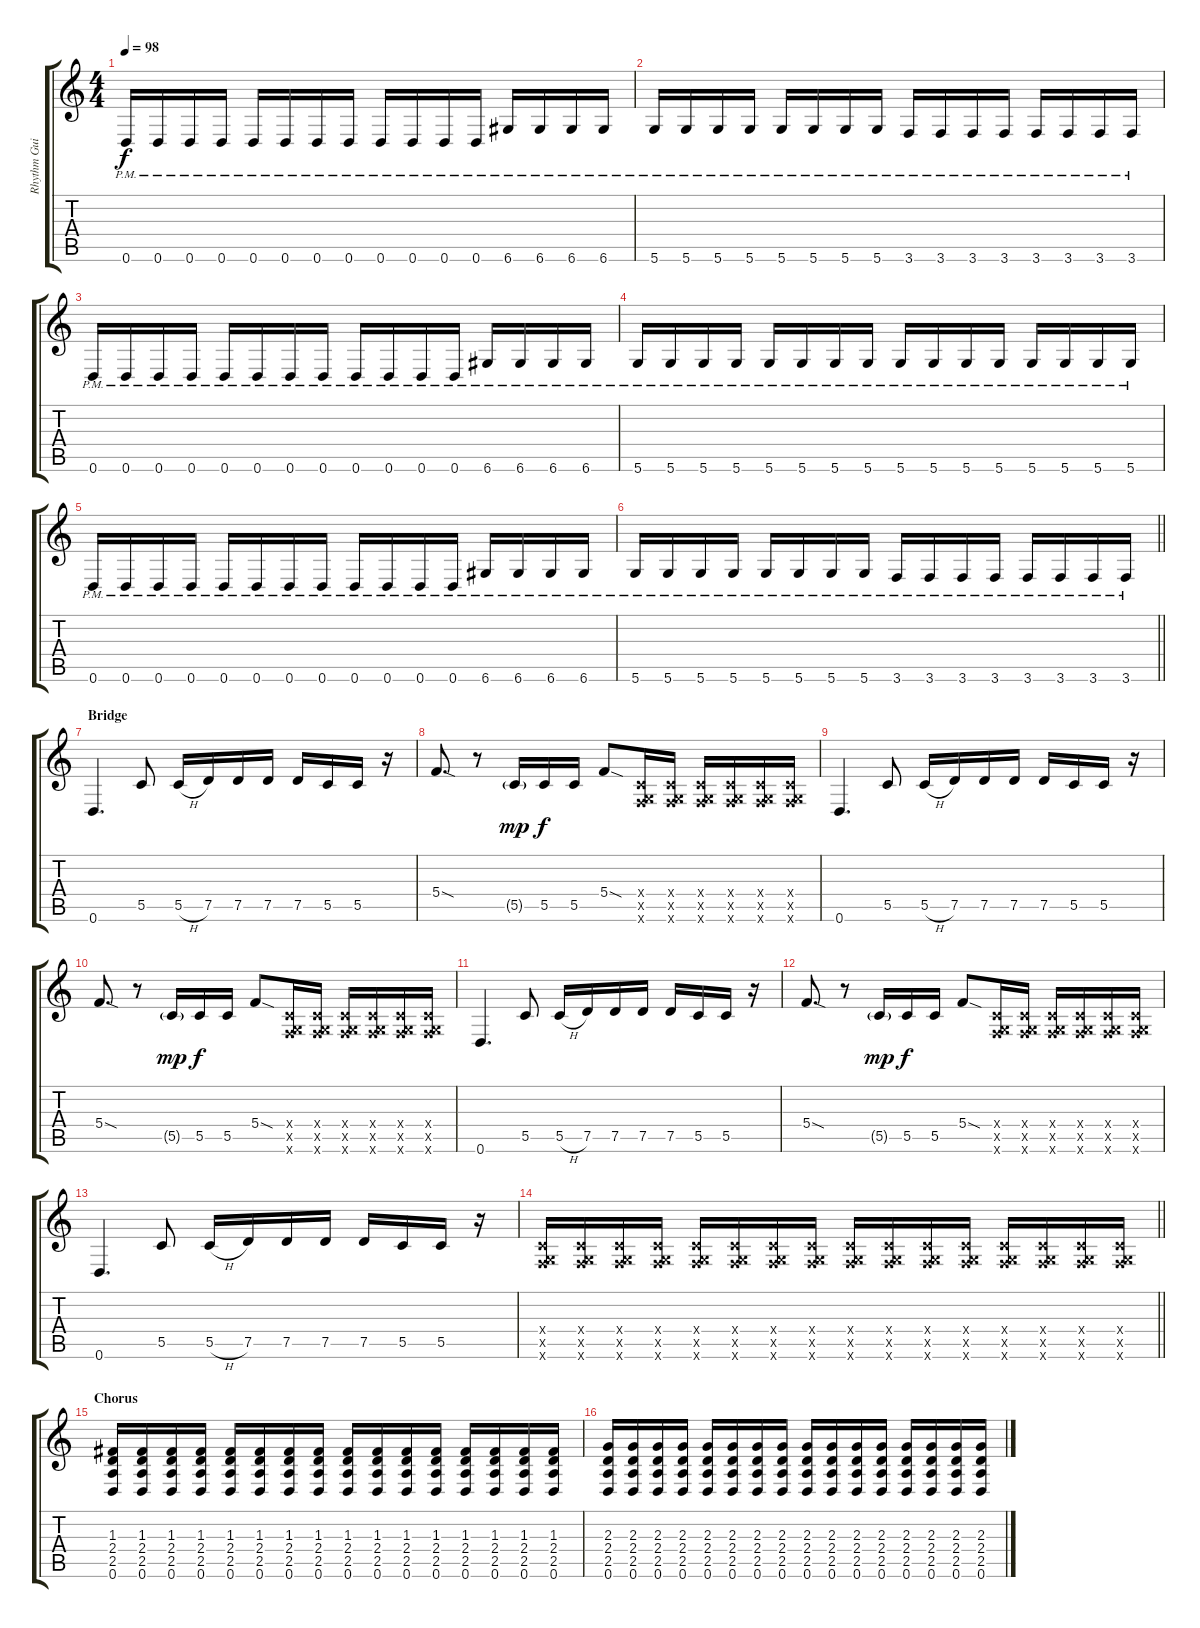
\track ("Rhythm Guitar " "Rhythm Gui") {instrument distortionguitar}
\staff {score tabs}
\tuning (D4 A3 F3 C3 G2 D2) {hide}
\ts (4 4)
\tempo 98
\clef g2
\ks c
0.6{pm}.16{dy f} 0.6{pm}.16 0.6{pm}.16 0.6{pm}.16 0.6{pm}.16 0.6{pm}.16 0.6{pm}.16 0.6{pm}.16 0.6{pm}.16 0.6{pm}.16 0.6{pm}.16 0.6{pm}.16 6.6{pm}.16 6.6{pm}.16 6.6{pm}.16 6.6{pm}.16 |
5.6{pm}.16 5.6{pm}.16 5.6{pm}.16 5.6{pm}.16 5.6{pm}.16 5.6{pm}.16 5.6{pm}.16 5.6{pm}.16 3.6{pm}.16 3.6{pm}.16 3.6{pm}.16 3.6{pm}.16 3.6{pm}.16 3.6{pm}.16 3.6{pm}.16 3.6{pm}.16 |
0.6{pm}.16 0.6{pm}.16 0.6{pm}.16 0.6{pm}.16 0.6{pm}.16 0.6{pm}.16 0.6{pm}.16 0.6{pm}.16 0.6{pm}.16 0.6{pm}.16 0.6{pm}.16 0.6{pm}.16 6.6{pm}.16 6.6{pm}.16 6.6{pm}.16 6.6{pm}.16 |
5.6{pm}.16 5.6{pm}.16 5.6{pm}.16 5.6{pm}.16 5.6{pm}.16 5.6{pm}.16 5.6{pm}.16 5.6{pm}.16 5.6{pm}.16 5.6{pm}.16 5.6{pm}.16 5.6{pm}.16 5.6{pm}.16 5.6{pm}.16 5.6{pm}.16 5.6{pm}.16 |
0.6{pm}.16 0.6{pm}.16 0.6{pm}.16 0.6{pm}.16 0.6{pm}.16 0.6{pm}.16 0.6{pm}.16 0.6{pm}.16 0.6{pm}.16 0.6{pm}.16 0.6{pm}.16 0.6{pm}.16 6.6{pm}.16 6.6{pm}.16 6.6{pm}.16 6.6{pm}.16 |
\barLineRight lightlight
5.6{pm}.16 5.6{pm}.16 5.6{pm}.16 5.6{pm}.16 5.6{pm}.16 5.6{pm}.16 5.6{pm}.16 5.6{pm}.16 3.6{pm}.16 3.6{pm}.16 3.6{pm}.16 3.6{pm}.16 3.6{pm}.16 3.6{pm}.16 3.6{pm}.16 3.6{pm}.16 |
\section ("" "Bridge")
0.6.4{d} 5.5.8 5.5{h}.16 7.5.16 7.5.16 7.5.16 7.5.16 5.5.16 5.5.16 r.16 |
5.4{sod}.8{d} r.8 5.5{g}.16{dy mp} 5.5.16{dy f} 5.5.16 5.4{sod}.8 (0.4{x} 0.5{x} 3.6{x}).16 (0.4{x} 0.5{x} 3.6{x}).16 (0.4{x} 0.5{x} 3.6{x}).16 (0.4{x} 0.5{x} 3.6{x}).16 (0.4{x} 0.5{x} 3.6{x}).16 (0.4{x} 0.5{x} 3.6{x}).16 |
0.6.4{d} 5.5.8 5.5{h}.16 7.5.16 7.5.16 7.5.16 7.5.16 5.5.16 5.5.16 r.16 |
5.4{sod}.8{d} r.8 5.5{g}.16{dy mp} 5.5.16{dy f} 5.5.16 5.4{sod}.8 (0.4{x} 0.5{x} 3.6{x}).16 (0.4{x} 0.5{x} 3.6{x}).16 (0.4{x} 0.5{x} 3.6{x}).16 (0.4{x} 0.5{x} 3.6{x}).16 (0.4{x} 0.5{x} 3.6{x}).16 (0.4{x} 0.5{x} 3.6{x}).16 |
0.6.4{d} 5.5.8 5.5{h}.16 7.5.16 7.5.16 7.5.16 7.5.16 5.5.16 5.5.16 r.16 |
5.4{sod}.8{d} r.8 5.5{g}.16{dy mp} 5.5.16{dy f} 5.5.16 5.4{sod}.8 (0.4{x} 0.5{x} 3.6{x}).16 (0.4{x} 0.5{x} 3.6{x}).16 (0.4{x} 0.5{x} 3.6{x}).16 (0.4{x} 0.5{x} 3.6{x}).16 (0.4{x} 0.5{x} 3.6{x}).16 (0.4{x} 0.5{x} 3.6{x}).16 |
0.6.4{d} 5.5.8 5.5{h}.16 7.5.16 7.5.16 7.5.16 7.5.16 5.5.16 5.5.16 r.16 |
\barLineRight lightlight
(0.4{x} 0.5{x} 3.6{x}).16 (0.4{x} 0.5{x} 3.6{x}).16 (0.4{x} 0.5{x} 3.6{x}).16 (0.4{x} 0.5{x} 3.6{x}).16 (0.4{x} 0.5{x} 3.6{x}).16 (0.4{x} 0.5{x} 3.6{x}).16 (0.4{x} 0.5{x} 3.6{x}).16 (0.4{x} 0.5{x} 3.6{x}).16 (0.4{x} 0.5{x} 3.6{x}).16 (0.4{x} 0.5{x} 3.6{x}).16 (0.4{x} 0.5{x} 3.6{x}).16 (0.4{x} 0.5{x} 3.6{x}).16 (0.4{x} 0.5{x} 3.6{x}).16 (0.4{x} 0.5{x} 3.6{x}).16 (0.4{x} 0.5{x} 3.6{x}).16 (0.4{x} 0.5{x} 3.6{x}).16 |
\section ("" "Chorus")
(1.3 2.4 2.5 0.6).16 (1.3 2.4 2.5 0.6).16 (1.3 2.4 2.5 0.6).16 (1.3 2.4 2.5 0.6).16 (1.3 2.4 2.5 0.6).16 (1.3 2.4 2.5 0.6).16 (1.3 2.4 2.5 0.6).16 (1.3 2.4 2.5 0.6).16 (1.3 2.4 2.5 0.6).16 (1.3 2.4 2.5 0.6).16 (1.3 2.4 2.5 0.6).16 (1.3 2.4 2.5 0.6).16 (1.3 2.4 2.5 0.6).16 (1.3 2.4 2.5 0.6).16 (1.3 2.4 2.5 0.6).16 (1.3 2.4 2.5 0.6).16 |
(2.3 2.4 2.5 0.6).16 (2.3 2.4 2.5 0.6).16 (2.3 2.4 2.5 0.6).16 (2.3 2.4 2.5 0.6).16 (2.3 2.4 2.5 0.6).16 (2.3 2.4 2.5 0.6).16 (2.3 2.4 2.5 0.6).16 (2.3 2.4 2.5 0.6).16 (2.3 2.4 2.5 0.6).16 (2.3 2.4 2.5 0.6).16 (2.3 2.4 2.5 0.6).16 (2.3 2.4 2.5 0.6).16 (2.3 2.4 2.5 0.6).16 (2.3 2.4 2.5 0.6).16 (2.3 2.4 2.5 0.6).16 (2.3 2.4 2.5 0.6).16
